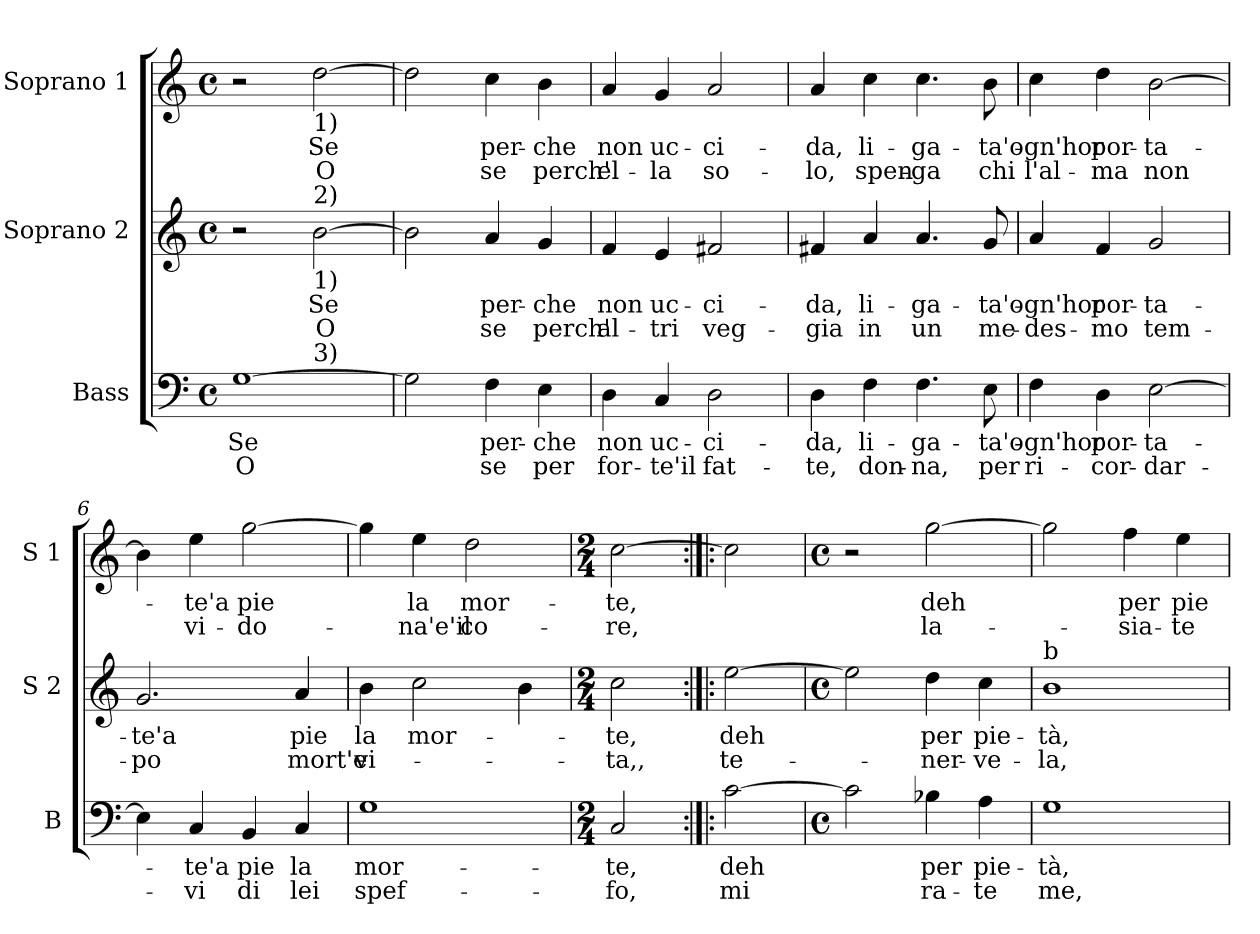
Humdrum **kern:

**kern	**text	**text	**kern	**text	**text	**kern	**text	**text
*part3	*part3	*part3	*part2	*part2	*part2	*part1	*part1	*part1
*staff3	*staff3	*staff3	*staff2	*staff2	*staff2	*staff1	*staff1	*staff1
*I"Bass	*	*	*I"Soprano 2	*	*	*I"Soprano 1	*	*
*I'B	*	*	*I'S 2	*	*	*I'S 1	*	*
*clefF4	*	*	*clefG2	*	*	*clefG2	*	*
*k[]	*	*	*k[]	*	*	*k[]	*	*
*C:	*	*	*C:	*	*	*C:	*	*
*M4/4	*	*	*M4/4	*	*	*M4/4	*	*
*met(c)	*	*	*met(c)	*	*	*met(c)	*	*
=1	=1	=1	=1	=1	=1	=1	=1	=1
!LO:TX:b:t=1)	!	!	!	!	!	!	!	!
!LO:TX:b:t=4)	!	!	!	!	!	!	!	!
!	!LO:LY:b	!LO:LY:b	!	!	!	!	!	!
*^	*	*	*	*	*	*	*	*
[1G	2ryy	Se	O	2r	.	.	2r	.	.
!	!	!	!	!	!	!	!LO:TX:b:t=1)	!	!
!	!	!	!	!LO:TX:a:t=2)	!	!	!	!	!
!	!	!	!	!LO:TX:b:t=1)	!	!	!	!	!
!	!LO:TX:a:t=3)	!	!	!	!	!	!	!	!
!	!	!	!	!	!LO:LY:b	!LO:LY:b	!	!LO:LY:b	!LO:LY:b
.	2ryy	.	.	[2b\	Se	O	[2dd\	Se	O
*v	*v	*	*	*	*	*	*	*	*
=2	=2	=2	=2	=2	=2	=2	=2	=2
2G\]	.	.	2b\]	.	.	2dd\]	.	.
!	!LO:LY:b	!LO:LY:b	!	!LO:LY:b	!LO:LY:b	!	!LO:LY:b	!LO:LY:b
4F\	per-	se	4a/	per-	se	4cc\	per-	se
!	!LO:LY:b	!LO:LY:b	!	!LO:LY:b	!LO:LY:b	!	!LO:LY:b	!LO:LY:b
4E\	-che	per	4g/	-che	perch'	4b\	-che	perch'
=3	=3	=3	=3	=3	=3	=3	=3	=3
!	!LO:LY:b	!LO:LY:b	!	!LO:LY:b	!LO:LY:b	!	!LO:LY:b	!LO:LY:b
4D\	non	for-	4f/	non	al-	4a/	non	el-
!	!LO:LY:b	!LO:LY:b	!	!LO:LY:b	!LO:LY:b	!	!LO:LY:b	!LO:LY:b
4C/	uc-	-te'il	4e/	uc-	-tri	4g/	uc-	-la
!	!LO:LY:b	!LO:LY:b	!	!LO:LY:b	!LO:LY:b	!	!LO:LY:b	!LO:LY:b
2D\	-ci-	fat-	2f#X/	-ci-	veg-	2a/	-ci-	so-
=4	=4	=4	=4	=4	=4	=4	=4	=4
!	!LO:LY:b	!LO:LY:b	!	!LO:LY:b	!LO:LY:b	!	!LO:LY:b	!LO:LY:b
4D\	-da,	-te,	4f#X/	-da,	-gia	4a/	-da,	-lo,
!	!LO:LY:b	!LO:LY:b	!	!LO:LY:b	!LO:LY:b	!	!LO:LY:b	!LO:LY:b
4F\	li-	don-	4a/	li-	in	4cc\	li-	spen-
!	!LO:LY:b	!LO:LY:b	!	!LO:LY:b	!LO:LY:b	!	!LO:LY:b	!LO:LY:b
4.F\	-ga-	-na,	4.a/	-ga-	un	4.cc\	-ga-	-ga
!	!LO:LY:b	!LO:LY:b	!	!LO:LY:b	!LO:LY:b	!	!LO:LY:b	!LO:LY:b
8E\	-ta'o-	per	8g/	-ta'o-	me-	8b\	-ta'o-	chi
=5	=5	=5	=5	=5	=5	=5	=5	=5
!	!LO:LY:b	!LO:LY:b	!	!LO:LY:b	!LO:LY:b	!	!LO:LY:b	!LO:LY:b
4F\	-gn'hor	ri-	4a/	-gn'hor	-des-	4cc\	-gn'hor	l'al-
!	!LO:LY:b	!LO:LY:b	!	!LO:LY:b	!LO:LY:b	!	!LO:LY:b	!LO:LY:b
4D\	por-	-cor-	4f/	por-	-mo	4dd\	por-	-ma
!	!LO:LY:b	!LO:LY:b	!	!LO:LY:b	!LO:LY:b	!	!LO:LY:b	!LO:LY:b
[2E\	-ta-	-dar-	2g/	-ta-	tem-	[2b\	-ta-	non
!!LO:LB:g=z
=6	=6	=6	=6	=6	=6	=6	=6	=6
!	!	!	!	!LO:LY:b	!LO:LY:b	!	!	!
4E\]	.	.	2.g/	-te'a	-po	4b\]	.	.
!	!LO:LY:b	!LO:LY:b	!	!	!	!	!LO:LY:b	!LO:LY:b
4C/	-te'a	-vi	.	.	.	4ee\	-te'a	vi-
!	!LO:LY:b	!LO:LY:b	!	!	!	!	!LO:LY:b	!LO:LY:b
4BB/	pie	di	.	.	.	[2gg\	pie	-do-
!	!LO:LY:b	!LO:LY:b	!	!LO:LY:b	!LO:LY:b	!	!	!
4C/	la	lei	4a/	pie	mort'e	.	.	.
=7	=7	=7	=7	=7	=7	=7	=7	=7
!	!LO:LY:b	!LO:LY:b	!	!LO:LY:b	!LO:LY:b	!	!	!
1G	mor-	spef-	4b\	la	vi-	4gg\]	.	.
!	!	!	!	!LO:LY:b	!	!	!LO:LY:b	!LO:LY:b
.	.	.	2cc\	mor-	.	4ee\	la	-na'e'il
!	!	!	!	!	!	!	!LO:LY:b	!LO:LY:b
.	.	.	.	.	.	2dd\	mor-	co-
.	.	.	4b\	.	.	.	.	.
=8	=8	=8	=8	=8	=8	=8	=8	=8
*M2/4	*	*	*M2/4	*	*	*M2/4	*	*
!	!LO:LY:b	!LO:LY:b	!	!LO:LY:b	!LO:LY:b	!	!LO:LY:b	!LO:LY:b
2C/	-te,	-fo,	2cc\	-te,	-ta,,	[2cc\	-te,	-re,
=9:|!|:	=9:|!|:	=9:|!|:	=9:|!|:	=9:|!|:	=9:|!|:	=9:|!|:	=9:|!|:	=9:|!|:
!	!LO:LY:b	!LO:LY:b	!	!LO:LY:b	!LO:LY:b	!	!	!
[2c\	deh	mi	[2ee\	deh	te-	2cc\]	.	.
=10	=10	=10	=10	=10	=10	=10	=10	=10
*M4/4	*	*	*M4/4	*	*	*M4/4	*	*
*met(c)	*	*	*met(c)	*	*	*met(c)	*	*
2c\]	.	.	2ee\]	.	.	2r	.	.
!	!LO:LY:b	!LO:LY:b	!	!LO:LY:b	!LO:LY:b	!	!LO:LY:b	!LO:LY:b
4B-X\	per	ra-	4dd\	per	-ner-	[2gg\	deh	la-
!	!LO:LY:b	!LO:LY:b	!	!LO:LY:b	!LO:LY:b	!	!	!
4A\	pie-	-te	4cc\	pie-	-ve-	.	.	.
!!LO:PB:g=z
=11	=11	=11	=11	=11	=11	=11	=11	=11
!	!	!	!LO:TX:a:t=b	!	!	!	!	!
!	!LO:LY:b	!LO:LY:b	!	!LO:LY:b	!LO:LY:b	!	!	!
1G	-tà,	me,	1b	-tà,	-la,	2gg\]	.	.
!	!	!	!	!	!	!	!LO:LY:b	!LO:LY:b
.	.	.	.	.	.	4ff\	per	-sia-
!	!	!	!	!	!	!	!LO:LY:b	!LO:LY:b
.	.	.	.	.	.	4ee\	pie-	-te
=	=	=	=	=	=	=	=	=
*-	*-	*-	*-	*-	*-	*-	*-	*-
